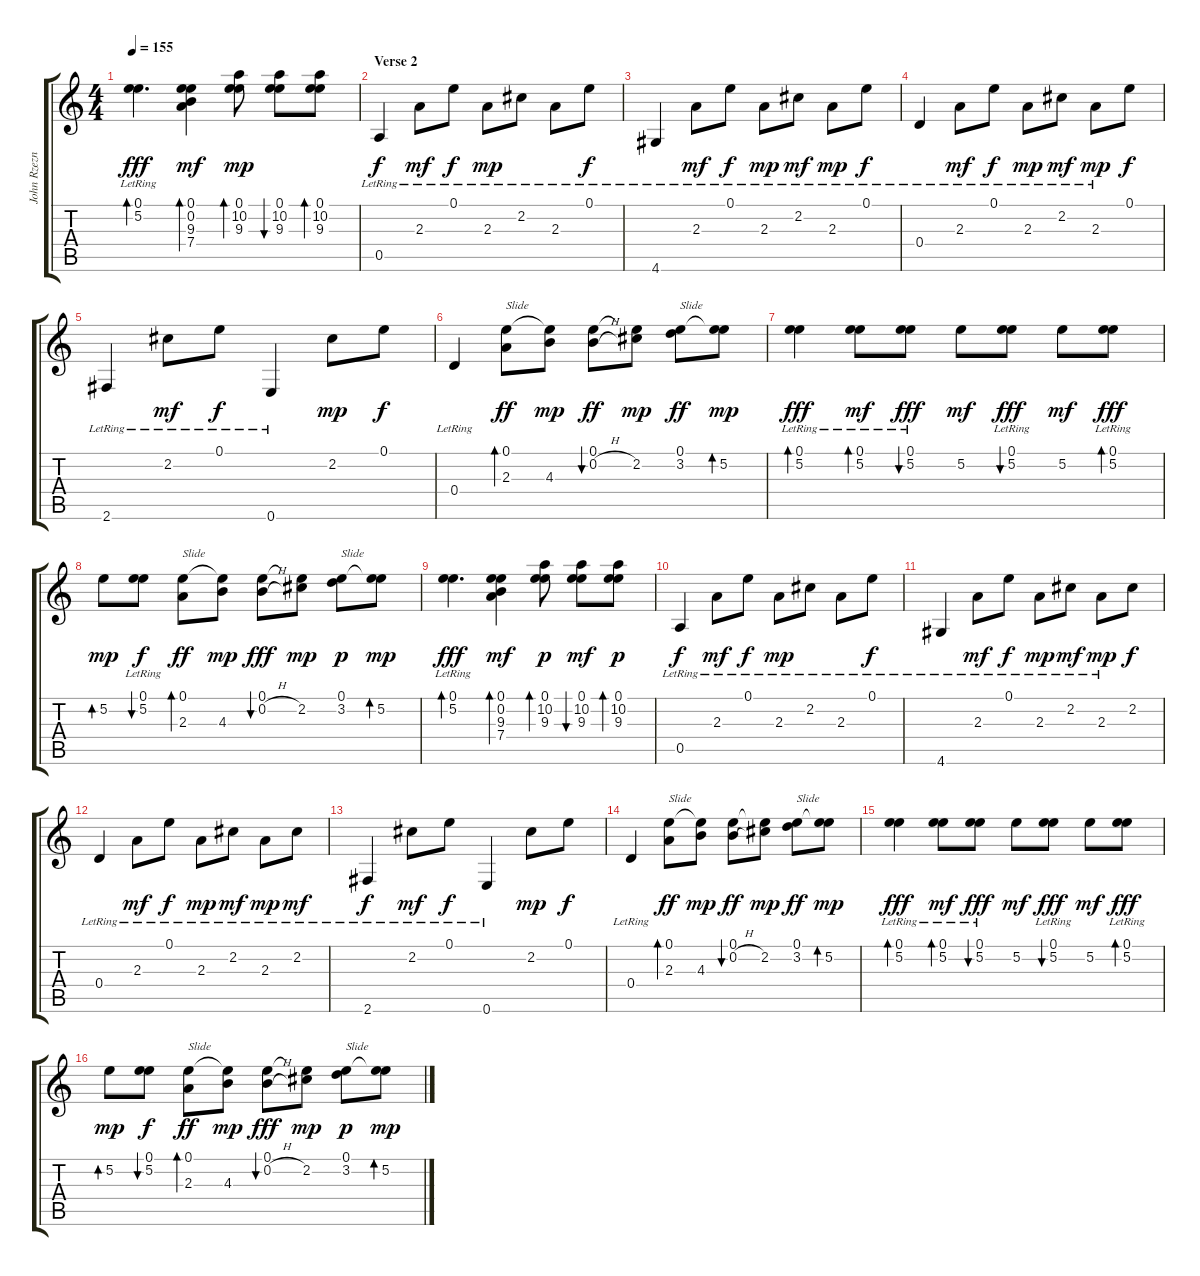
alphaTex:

\track ("John Rzeznik - Guitar 2" "John Rzezn") {instrument acousticguitarsteel}
\staff {score tabs}
\tuning (E4 B3 G3 D3 A2 E2) {hide}
\ts (4 4)
\tempo 155
\clef g2
\ks c
(0.1{lr} 5.2{lr}).4{d bd 120 dy fff} (0.1 0.2 9.3 7.4).4{bd 60 dy mf} (0.1 10.2 9.3).8{bd 60 dy mp} (0.1 10.2 9.3).8{bu 120} (0.1 10.2 9.3).8{bd 120} |
\section ("" "Verse 2")
0.5{lr}.4{dy f} 2.3{lr}.8{dy mf} 0.1{lr}.8{dy f} 2.3{lr}.8{dy mp} 2.2{lr}.8 2.3{lr}.8 0.1{lr}.8{dy f} |
4.6{lr}.4 2.3{lr}.8{dy mf} 0.1{lr}.8{dy f} 2.3{lr}.8{dy mp} 2.2{lr}.8{dy mf} 2.3{lr}.8{dy mp} 0.1{lr}.8{dy f} |
0.4{lr}.4 2.3{lr}.8{dy mf} 0.1{lr}.8{dy f} 2.3{lr}.8{dy mp} 2.2{lr}.8{dy mf} 2.3{lr}.8{dy mp} 0.1.8{dy f} |
2.6{lr}.4 2.2{lr}.8{dy mf} 0.1{lr}.8{dy f} 0.6{lr}.4 2.2.8{dy mp} 0.1.8{dy f} |
0.4{lr}.4 (0.1 2.3).8{bd 120 txt "Slide" dy ff} (0.1{t} 4.3).8{dy mp} (0.1 0.2{h}).8{bu 120 dy ff} (0.1{t} 2.2).8{dy mp} (0.1 3.2).8{txt "Slide" dy ff} (0.1{t} 5.2).8{bd 120 dy mp} |
(0.1{lr} 5.2{lr}).4{bd 60 dy fff} (0.1{lr} 5.2).8{bd 240 dy mf} (0.1{lr} 5.2).8{bu 240 dy fff} 5.2.8{dy mf} (0.1{lr} 5.2).8{bu 240 dy fff} 5.2.8{dy mf} (0.1{lr} 5.2).8{bd 240 dy fff} |
5.2.8{bd 120 dy mp} (0.1{lr} 5.2).8{bu 120 dy f} (0.1 2.3).8{bd 120 txt "Slide" dy ff} (0.1{t} 4.3).8{dy mp} (0.1 0.2{h}).8{bu 120 dy fff} (0.1{t} 2.2).8{dy mp} (0.1 3.2).8{txt "Slide" dy p} (0.1{t} 5.2).8{bd 120 dy mp} |
(0.1{lr} 5.2{lr}).4{d bd 120 dy fff} (0.1 0.2 9.3 7.4).4{bd 60 dy mf} (0.1 10.2 9.3).8{bd 60 dy p} (0.1 10.2 9.3).8{bu 120 dy mf} (0.1 10.2 9.3).8{bd 120 dy p} |
0.5{lr}.4{dy f} 2.3{lr}.8{dy mf} 0.1{lr}.8{dy f} 2.3{lr}.8{dy mp} 2.2{lr}.8 2.3{lr}.8 0.1{lr}.8{dy f} |
4.6{lr}.4 2.3{lr}.8{dy mf} 0.1{lr}.8{dy f} 2.3{lr}.8{dy mp} 2.2{lr}.8{dy mf} 2.3{lr}.8{dy mp} 2.2.8{dy f} |
0.4{lr}.4 2.3{lr}.8{dy mf} 0.1{lr}.8{dy f} 2.3{lr}.8{dy mp} 2.2{lr}.8{dy mf} 2.3{lr}.8{dy mp} 2.2{lr}.8{dy mf} |
2.6{lr}.4{dy f} 2.2{lr}.8{dy mf} 0.1{lr}.8{dy f} 0.6{lr}.4 2.2.8{dy mp} 0.1.8{dy f} |
0.4{lr}.4 (0.1 2.3).8{bd 120 txt "Slide" dy ff} (0.1{t} 4.3).8{dy mp} (0.1 0.2{h}).8{bu 120 dy ff} (0.1{t} 2.2).8{dy mp} (0.1 3.2).8{txt "Slide" dy ff} (0.1{t} 5.2).8{bd 120 dy mp} |
(0.1{lr} 5.2{lr}).4{bd 60 dy fff} (0.1{lr} 5.2).8{bd 240 dy mf} (0.1{lr} 5.2).8{bu 240 dy fff} 5.2.8{dy mf} (0.1{lr} 5.2).8{bu 240 dy fff} 5.2.8{dy mf} (0.1{lr} 5.2).8{bd 240 dy fff} |
5.2.8{bd 120 dy mp} (0.1 5.2).8{bu 120 dy f} (0.1 2.3).8{bd 120 txt "Slide" dy ff} (0.1{t} 4.3).8{dy mp} (0.1 0.2{h}).8{bu 120 dy fff} (0.1{t} 2.2).8{dy mp} (0.1 3.2).8{txt "Slide" dy p} (0.1{t} 5.2).8{bd 120 dy mp}
